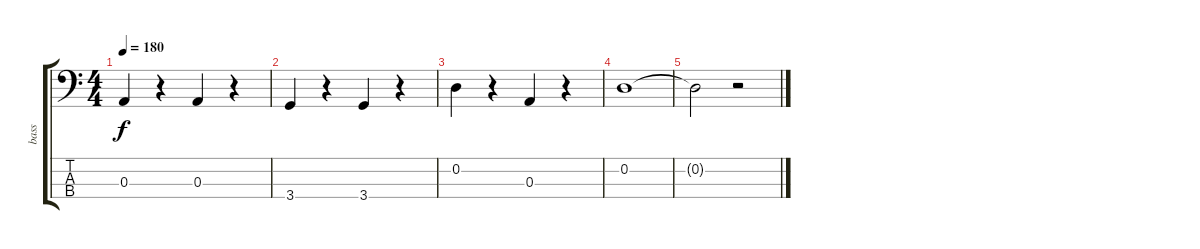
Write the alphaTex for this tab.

\track ("bass" "bass") {instrument electricbassfinger}
\staff {score tabs}
\tuning (G2 D2 A1 E1) {hide}
\ts (4 4)
\tempo 180
\clef f4
\ks c
0.3.4{dy f} r.4 0.3.4 r.4 |
3.4.4 r.4 3.4.4 r.4 |
0.2.4 r.4 0.3.4 r.4 |
0.2.1 |
0.2{t}.2 r.2
